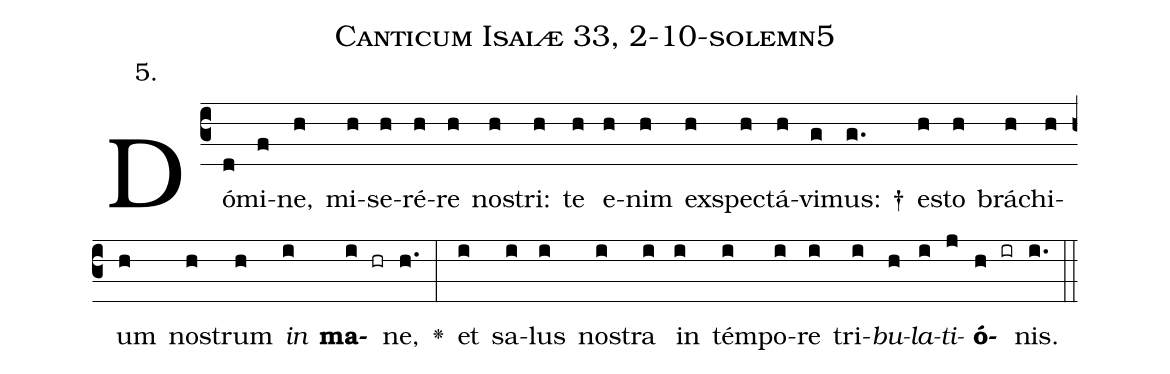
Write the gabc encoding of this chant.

name: Canticum Isaiæ 33, 2-10-solemn5;
annotation: 5.;
%%
(c3)Dó(d)mi(f)ne,(h) mi(h)se(h)ré(h)re(h) no(h)stri:(h) te(h) e(h)nim(h) ex(h)spe(h)ctá(h)vi(g)mus: †(g.) e(h)sto(h) brá(h)chi(h)um(h) no(h)strum(h) <i>in</i>(i) <b>ma</b>(i hr)ne,(h.) <v>\greheightstar</v>(:) et(i) sa(i)lus(i) no(i)stra(i) in(i) tém(i)po(i)re(i) tri(i)<i>bu</i>(h)<i>la</i>(i)<i>ti</i>(j)<b>ó</b>(h ir)nis.(i.) (::)


%E(i) u(h) o(i) u(j) a(h) e.(i.) (::)
